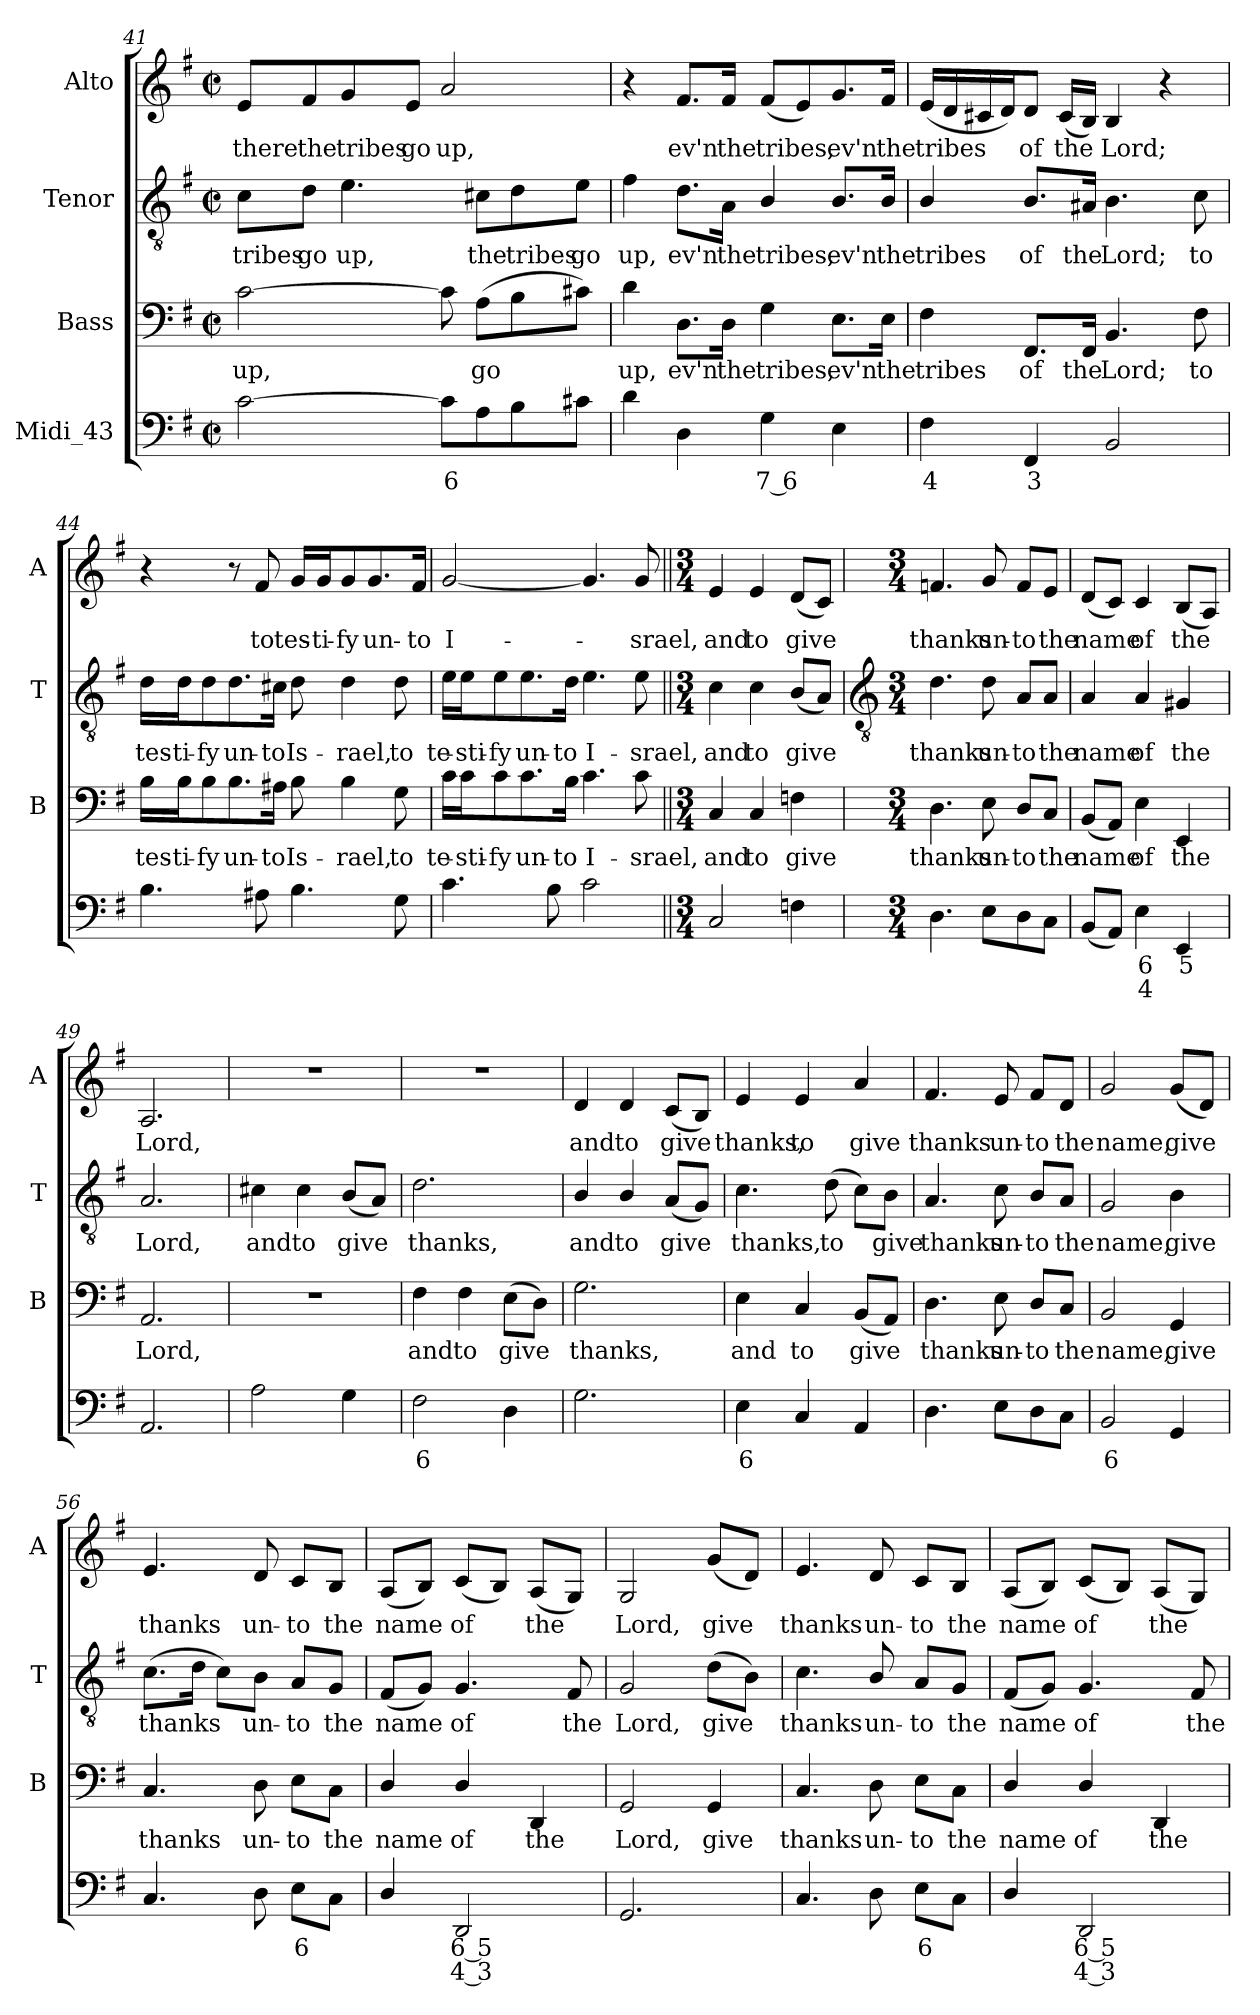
**kern	**text	**text	**kern	**text	**kern	**text	**kern	**text
*part4	*part4	*part4	*part3	*part3	*part2	*part2	*part1	*part1
*staff4	*staff4	*staff4	*staff3	*staff3	*staff2	*staff2	*staff1	*staff1
*I"Midi_43	*	*	*I"Bass	*	*I"Tenor	*	*I"Alto	*
*	*	*	*I'B	*	*I'T	*	*I'A	*
*clefF4	*	*	*clefF4	*	*clefGv2	*	*clefG2	*
*k[f#]	*	*	*k[f#]	*	*k[f#]	*	*k[f#]	*
*G:	*	*	*G:	*	*G:	*	*G:	*
*M2/2	*	*	*M2/2	*	*M2/2	*	*M2/2	*
*met(c|)	*	*	*met(c|)	*	*met(c|)	*	*met(c|)	*
=41	=41	=41	=41	=41	=41	=41	=41	=41
!	!	!	!	!LO:LY:b	!	!LO:LY:b	!	!LO:LY:b
[2c\	.	.	[2c\	up,	8c\L	tribes	8e/L	there
!	!	!	!	!	!	!LO:LY:b	!	!LO:LY:b
.	.	.	.	.	8d\J	go	8f#/	the
!	!	!	!	!	!	!LO:LY:b	!	!LO:LY:b
.	.	.	.	.	4.e\	up,	8g/	tribes
!	!	!	!	!	!	!	!	!LO:LY:b
.	.	.	.	.	.	.	8e/J	go
!	!LO:LY:b	!	!	!	!	!	!	!LO:LY:b
8c\L]	6	.	8c\]	.	.	.	2a/	up,
!	!	!	!	!LO:LY:b	!	!LO:LY:b	!	!
8A\	.	.	(>8A\L	go	8c#X\L	the	.	.
!	!	!	!	!	!	!LO:LY:b	!	!
8B\	.	.	8B\	.	8d\	tribes	.	.
!	!	!	!	!	!	!LO:LY:b	!	!
8c#X\J	.	.	8c#X\J)	.	8e\J	go	.	.
=42	=42	=42	=42	=42	=42	=42	=42	=42
!	!	!	!	!LO:LY:b	!	!LO:LY:b	!	!
4d\	.	.	4d\	up,	4f#\	up,	4r	.
!	!	!	!	!LO:LY:b	!	!LO:LY:b	!	!LO:LY:b
4D\	.	.	8.D\L	ev'n	8.d\L	ev'n	8.f#/L	ev'n
!	!	!	!	!LO:LY:b	!	!LO:LY:b	!	!LO:LY:b
.	.	.	16D\Jk	the	16A\Jk	the	16f#/Jk	the
!	!LO:LY:b	!	!	!LO:LY:b	!	!LO:LY:b	!	!LO:LY:b
4G\	7 6	.	4G\	tribes,	4B/	tribes,	(<8f#/L	tribes,
.	.	.	.	.	.	.	8e/)	.
!	!	!	!	!LO:LY:b	!	!LO:LY:b	!	!LO:LY:b
4E\	.	.	8.E\L	ev'n	8.B/L	ev'n	8.g/	ev'n
!	!	!	!	!LO:LY:b	!	!LO:LY:b	!	!LO:LY:b
.	.	.	16E\Jk	the	16B/Jk	the	16f#/Jk	the
!!LO:LB:g=z
=43	=43	=43	=43	=43	=43	=43	=43	=43
!	!LO:LY:b	!	!	!LO:LY:b	!	!LO:LY:b	!	!LO:LY:b
4F#\	4	.	4F#\	tribes	4B/	tribes	(<16e/LL	tribes
.	.	.	.	.	.	.	16d/	.
.	.	.	.	.	.	.	16c#X/	.
.	.	.	.	.	.	.	16d/J)	.
!	!LO:LY:b	!	!	!LO:LY:b	!	!LO:LY:b	!	!LO:LY:b
4FF#/	3	.	8.FF#/L	of	8.B/L	of	8d/J	of
!	!	!	!	!	!	!	!	!LO:LY:b
.	.	.	.	.	.	.	(<16c#/LL	the
!	!	!	!	!LO:LY:b	!	!LO:LY:b	!	!
.	.	.	16FF#/Jk	the	16A#X/Jk	the	16B/JJ)	.
!	!	!	!	!LO:LY:b	!	!LO:LY:b	!	!LO:LY:b
2BB/	.	.	4.BB/	Lord;	4.B\	Lord;	4B/	Lord;
.	.	.	.	.	.	.	4r	.
!	!	!	!	!LO:LY:b	!	!LO:LY:b	!	!
.	.	.	8F#\	to	8c\	to	.	.
=44	=44	=44	=44	=44	=44	=44	=44	=44
!	!	!	!	!LO:LY:b	!	!LO:LY:b	!	!
4.B\	.	.	16B\LL	tes-	16d\LL	tes-	4r	.
!	!	!	!	!LO:LY:b	!	!LO:LY:b	!	!
.	.	.	16B\J	-ti-	16d\J	-ti-	.	.
!	!	!	!	!LO:LY:b	!	!LO:LY:b	!	!
.	.	.	8B\	-fy	8d\	-fy	.	.
!	!	!	!	!LO:LY:b	!	!LO:LY:b	!	!
.	.	.	8.B\	un-	8.d\	un-	8r	.
!	!	!	!	!	!	!	!	!LO:LY:b
8A#X\	.	.	.	.	.	.	8f#/	to
!	!	!	!	!LO:LY:b	!	!LO:LY:b	!	!
.	.	.	16A#X\Jk	-to	16c#X\Jk	-to	.	.
!	!	!	!	!LO:LY:b	!	!LO:LY:b	!	!LO:LY:b
4.B\	.	.	8B\	Is-	8d\	Is-	16g/LL	tes-
!	!	!	!	!	!	!	!	!LO:LY:b
.	.	.	.	.	.	.	16g/J	-ti-
!	!	!	!	!LO:LY:b	!	!LO:LY:b	!	!LO:LY:b
.	.	.	4B\	-rael,	4d\	-rael,	8g/	-fy
!	!	!	!	!	!	!	!	!LO:LY:b
.	.	.	.	.	.	.	8.g/	un-
!	!	!	!	!LO:LY:b	!	!LO:LY:b	!	!
8G\	.	.	8G\	to	8d\	to	.	.
!	!	!	!	!	!	!	!	!LO:LY:b
.	.	.	.	.	.	.	16f#/Jk	-to
=45	=45	=45	=45	=45	=45	=45	=45	=45
!	!	!	!	!LO:LY:b	!	!LO:LY:b	!	!LO:LY:b
4.c\	.	.	16c\LL	te-	16e\LL	te-	[2g/	I-
!	!	!	!	!LO:LY:b	!	!LO:LY:b	!	!
.	.	.	16c\J	-sti-	16e\J	-sti-	.	.
!	!	!	!	!LO:LY:b	!	!LO:LY:b	!	!
.	.	.	8c\	-fy	8e\	-fy	.	.
!	!	!	!	!LO:LY:b	!	!LO:LY:b	!	!
.	.	.	8.c\	un-	8.e\	un-	.	.
8B\	.	.	.	.	.	.	.	.
!	!	!	!	!LO:LY:b	!	!LO:LY:b	!	!
.	.	.	16B\Jk	-to	16d\Jk	-to	.	.
!	!	!	!	!LO:LY:b	!	!LO:LY:b	!	!
2c\	.	.	4.c\	I-	4.e\	I-	4.g/]	.
!	!	!	!	!LO:LY:b	!	!LO:LY:b	!	!LO:LY:b
.	.	.	8c\	-srael,	8e\	-srael,	8g/	srael,
=46||	=46||	=46||	=46||	=46||	=46||	=46||	=46||	=46||
*M3/4	*	*	*M3/4	*	*M3/4	*	*M3/4	*
*	*	*	*	*	*	*	*MM90	*
!	!	!	!	!LO:LY:b	!	!LO:LY:b	!	!LO:LY:b
2C/	.	.	4C/	and	4c\	and	4e/	and
!	!	!	!	!LO:LY:b	!	!LO:LY:b	!	!LO:LY:b
.	.	.	4C/	to	4c\	to	4e/	to
!	!	!	!	!LO:LY:b	!	!LO:LY:b	!	!LO:LY:b
4Fn\	.	.	4Fn\	give	(<8B/L	give	(<8d/L	give
.	.	.	.	.	8A/J)	.	8c/J)	.
!!LO:LB:g=z
=47	=47	=47	=47	=47	=47	=47	=47	=47
*	*	*	*	*	*clefGv2	*	*	*
*M3/4	*	*	*M3/4	*	*M3/4	*	*M3/4	*
*	*	*	*	*	*	*	*MM90	*
!	!	!	!	!LO:LY:b	!	!LO:LY:b	!	!LO:LY:b
4.D\	.	.	4.D\	thanks	4.d\	thanks	4.fn/	thanks
!	!	!	!	!LO:LY:b	!	!LO:LY:b	!	!LO:LY:b
8E\L	.	.	8E\	un-	8d\	un-	8g/	un-
!	!	!	!	!LO:LY:b	!	!LO:LY:b	!	!LO:LY:b
8D\	.	.	8D/L	-to	8A/L	-to	8f/L	-to
!	!	!	!	!LO:LY:b	!	!LO:LY:b	!	!LO:LY:b
8C\J	.	.	8C/J	the	8A/J	the	8e/J	the
=48	=48	=48	=48	=48	=48	=48	=48	=48
!	!	!	!	!LO:LY:b	!	!LO:LY:b	!	!LO:LY:b
(<8BB/L	.	.	(<8BB/L	name	4A/	name	(<8d/L	name
8AA/J)	.	.	8AA/J)	.	.	.	8c/J)	.
!	!LO:LY:b	!LO:LY:b	!	!LO:LY:b	!	!LO:LY:b	!	!LO:LY:b
4E\	6	4	4E\	of	4A/	of	4c/	of
!	!LO:LY:b	!	!	!LO:LY:b	!	!LO:LY:b	!	!LO:LY:b
4EE/	5	.	4EE/	the	4G#X/	the	(<8B/L	the
.	.	.	.	.	.	.	8A/J)	.
=49	=49	=49	=49	=49	=49	=49	=49	=49
!	!	!	!	!LO:LY:b	!	!LO:LY:b	!	!LO:LY:b
2.AA/	.	.	2.AA/	Lord,	2.A/	Lord,	2.A/	Lord,
=50	=50	=50	=50	=50	=50	=50	=50	=50
!	!	!	!	!	!	!LO:LY:b	!	!
2A\	.	.	2.r	.	4c#X\	and	2.r	.
!	!	!	!	!	!	!LO:LY:b	!	!
.	.	.	.	.	4c#\	to	.	.
!	!	!	!	!	!	!LO:LY:b	!	!
4G\	.	.	.	.	(<8B/L	give	.	.
.	.	.	.	.	8A/J)	.	.	.
=51	=51	=51	=51	=51	=51	=51	=51	=51
!	!LO:LY:b	!	!	!LO:LY:b	!	!LO:LY:b	!	!
2F#\	6	.	4F#\	and	2.d\	thanks,	2.r	.
!	!	!	!	!LO:LY:b	!	!	!	!
.	.	.	4F#\	to	.	.	.	.
!	!	!	!	!LO:LY:b	!	!	!	!
4D\	.	.	(>8E\L	give	.	.	.	.
.	.	.	8D\J)	.	.	.	.	.
=52	=52	=52	=52	=52	=52	=52	=52	=52
!	!	!	!	!LO:LY:b	!	!LO:LY:b	!	!LO:LY:b
2.G\	.	.	2.G\	thanks,	4B/	and	4d/	and
!	!	!	!	!	!	!LO:LY:b	!	!LO:LY:b
.	.	.	.	.	4B/	to	4d/	to
!	!	!	!	!	!	!LO:LY:b	!	!LO:LY:b
.	.	.	.	.	(<8A/L	give	(<8c/L	give
.	.	.	.	.	8G/J)	.	8B/J)	.
!!LO:PB:g=z
=53	=53	=53	=53	=53	=53	=53	=53	=53
!	!LO:LY:b	!	!	!LO:LY:b	!	!LO:LY:b	!	!LO:LY:b
4E\	6	.	4E\	and	4.c\	thanks,	4e/	thanks,
!	!	!	!	!LO:LY:b	!	!	!	!LO:LY:b
4C/	.	.	4C/	to	.	.	4e/	to
!	!	!	!	!	!	!LO:LY:b	!	!
.	.	.	.	.	(>8d\	to	.	.
!	!	!	!	!LO:LY:b	!	!	!	!LO:LY:b
4AA/	.	.	(<8BB/L	give	8c\L)	.	4a/	give
!	!	!	!	!	!	!LO:LY:b	!	!
.	.	.	8AA/J)	.	8B\J	give	.	.
=54	=54	=54	=54	=54	=54	=54	=54	=54
!	!	!	!	!LO:LY:b	!	!LO:LY:b	!	!LO:LY:b
4.D\	.	.	4.D\	thanks	4.A/	thanks	4.f#/	thanks
!	!	!	!	!LO:LY:b	!	!LO:LY:b	!	!LO:LY:b
8E\L	.	.	8E\	un-	8c\	un-	8e/	un-
!	!	!	!	!LO:LY:b	!	!LO:LY:b	!	!LO:LY:b
8D\	.	.	8D/L	-to	8B/L	-to	8f#/L	-to
!	!	!	!	!LO:LY:b	!	!LO:LY:b	!	!LO:LY:b
8C\J	.	.	8C/J	the	8A/J	the	8d/J	the
=55	=55	=55	=55	=55	=55	=55	=55	=55
!	!LO:LY:b	!	!	!LO:LY:b	!	!LO:LY:b	!	!LO:LY:b
2BB/	6	.	2BB/	name,	2G/	name,	2g/	name,
!	!	!	!	!LO:LY:b	!	!LO:LY:b	!	!LO:LY:b
4GG/	.	.	4GG/	give	4B\	give	(<8g/L	give
.	.	.	.	.	.	.	8d/J)	.
=56	=56	=56	=56	=56	=56	=56	=56	=56
!	!	!	!	!LO:LY:b	!	!LO:LY:b	!	!LO:LY:b
4.C/	.	.	4.C/	thanks	(>8.c\L	thanks	4.e/	thanks
.	.	.	.	.	16d\Jk	.	.	.
.	.	.	.	.	8c\L)	.	.	.
!	!	!	!	!LO:LY:b	!	!LO:LY:b	!	!LO:LY:b
8D\	.	.	8D\	un-	8B\J	un-	8d/	un-
!	!LO:LY:b	!	!	!LO:LY:b	!	!LO:LY:b	!	!LO:LY:b
8E\L	6	.	8E\L	-to	8A/L	-to	8c/L	-to
!	!	!	!	!LO:LY:b	!	!LO:LY:b	!	!LO:LY:b
8C\J	.	.	8C\J	the	8G/J	the	8B/J	the
=57	=57	=57	=57	=57	=57	=57	=57	=57
!	!	!	!	!LO:LY:b	!	!LO:LY:b	!	!LO:LY:b
4D/	.	.	4D/	name	(<8F#/L	name	(<8A/L	name
.	.	.	.	.	8G/J)	.	8B/J)	.
!	!LO:LY:b	!LO:LY:b	!	!LO:LY:b	!	!LO:LY:b	!	!LO:LY:b
2DD/	6 5	4 3	4D/	of	4.G/	of	(<8c/L	of
.	.	.	.	.	.	.	8B/J)	.
!	!	!	!	!LO:LY:b	!	!	!	!LO:LY:b
.	.	.	4DD/	the	.	.	(<8A/L	the
!	!	!	!	!	!	!LO:LY:b	!	!
.	.	.	.	.	8F#/	the	8G/J)	.
=58	=58	=58	=58	=58	=58	=58	=58	=58
!	!	!	!	!LO:LY:b	!	!LO:LY:b	!	!LO:LY:b
2.GG/	.	.	2GG/	Lord,	2G/	Lord,	2G/	Lord,
!	!	!	!	!LO:LY:b	!	!LO:LY:b	!	!LO:LY:b
.	.	.	4GG/	give	(>8d\L	give	(<8g/L	give
.	.	.	.	.	8B\J)	.	8d/J)	.
!!LO:LB:g=z
=59	=59	=59	=59	=59	=59	=59	=59	=59
!	!	!	!	!LO:LY:b	!	!LO:LY:b	!	!LO:LY:b
4.C/	.	.	4.C/	thanks	4.c\	thanks	4.e/	thanks
!	!	!	!	!LO:LY:b	!	!LO:LY:b	!	!LO:LY:b
8D\	.	.	8D\	un-	8B/	un-	8d/	un-
!	!LO:LY:b	!	!	!LO:LY:b	!	!LO:LY:b	!	!LO:LY:b
8E\L	6	.	8E\L	-to	8A/L	-to	8c/L	-to
!	!	!	!	!LO:LY:b	!	!LO:LY:b	!	!LO:LY:b
8C\J	.	.	8C\J	the	8G/J	the	8B/J	the
=60	=60	=60	=60	=60	=60	=60	=60	=60
!	!	!	!	!LO:LY:b	!	!LO:LY:b	!	!LO:LY:b
4D/	.	.	4D/	name	(<8F#/L	name	(<8A/L	name
.	.	.	.	.	8G/J)	.	8B/J)	.
!	!LO:LY:b	!LO:LY:b	!	!LO:LY:b	!	!LO:LY:b	!	!LO:LY:b
2DD/	6 5	4 3	4D/	of	4.G/	of	(<8c/L	of
.	.	.	.	.	.	.	8B/J)	.
!	!	!	!	!LO:LY:b	!	!	!	!LO:LY:b
.	.	.	4DD/	the	.	.	(<8A/L	the
!	!	!	!	!	!	!LO:LY:b	!	!
.	.	.	.	.	8F#/	the	8G/J)	.
=	=	=	=	=	=	=	=	=
*-	*-	*-	*-	*-	*-	*-	*-	*-
